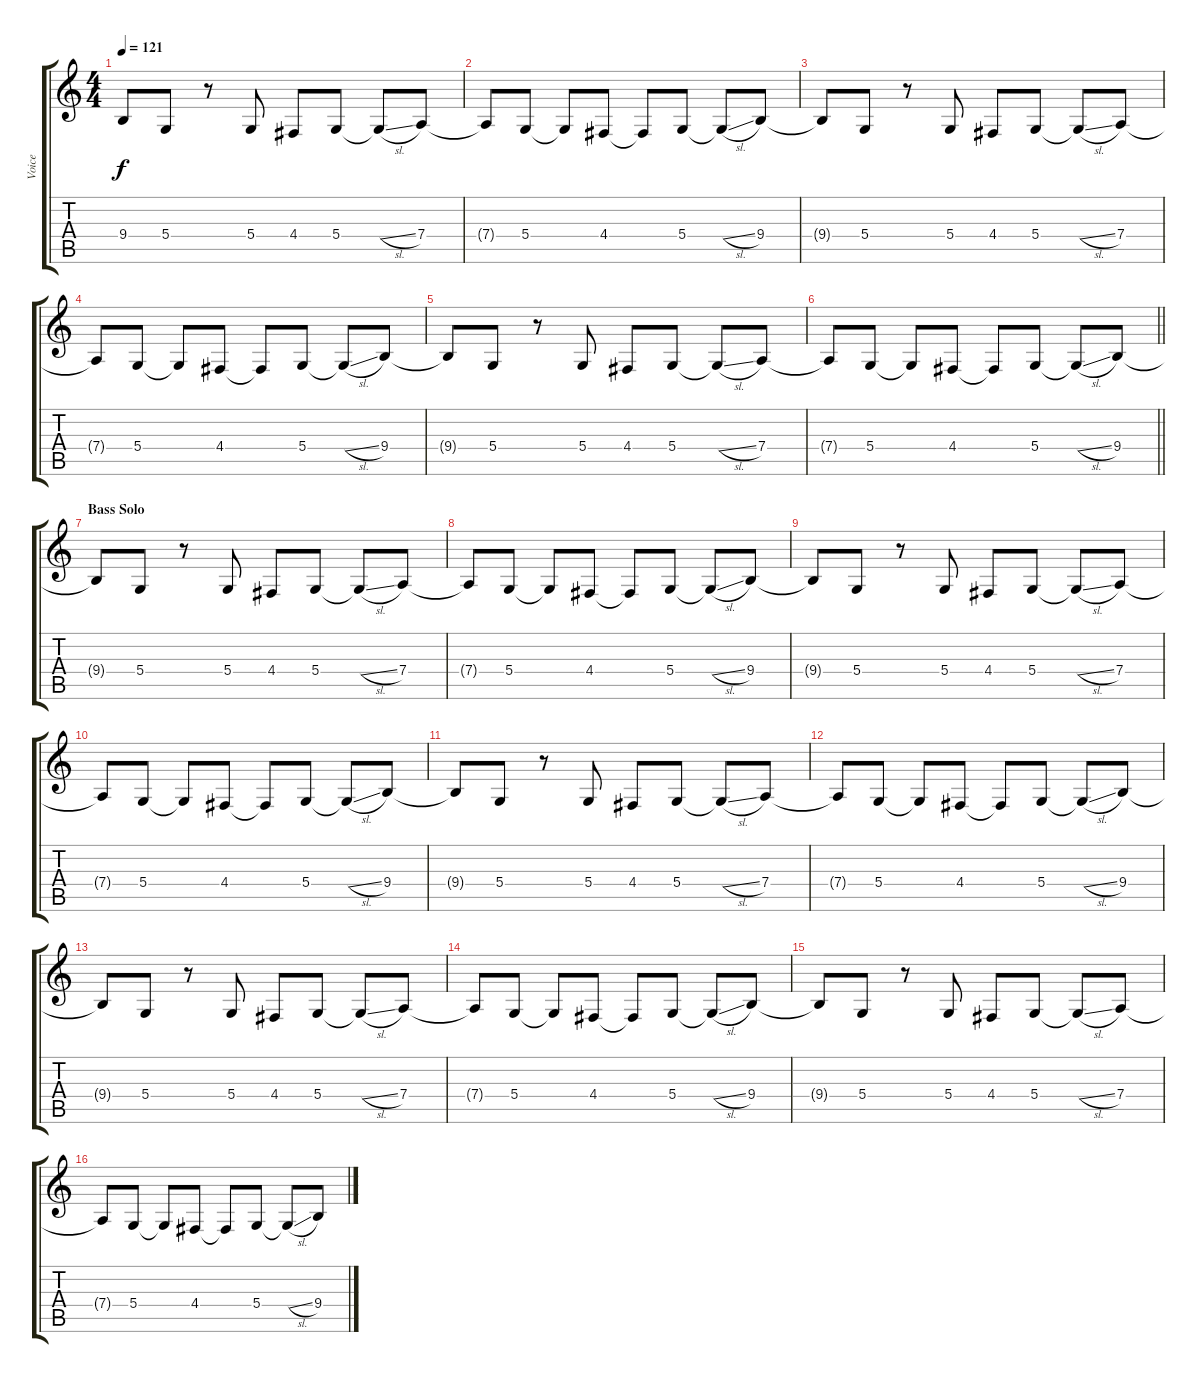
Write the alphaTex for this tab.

\track ("Voice" "Voice") {instrument lead1square}
\staff {score tabs}
\tuning (E4 B3 G3 D3 A2 E2) {hide}
\ts (4 4)
\tempo 121
\clef g2
\ks c
9.4{t}.8{dy f} 5.4.8 r.8 5.4.8 4.4.8 5.4.8 5.4{sl t}.8 7.4.8 |
7.4{t}.8 5.4.8 5.4{t}.8 4.4.8 4.4{t}.8 5.4.8 5.4{sl t}.8 9.4.8 |
9.4{t}.8 5.4.8 r.8 5.4.8 4.4.8 5.4.8 5.4{sl t}.8 7.4.8 |
7.4{t}.8 5.4.8 5.4{t}.8 4.4.8 4.4{t}.8 5.4.8 5.4{sl t}.8 9.4.8 |
9.4{t}.8 5.4.8 r.8 5.4.8 4.4.8 5.4.8 5.4{sl t}.8 7.4.8 |
\barLineRight lightlight
7.4{t}.8 5.4.8 5.4{t}.8 4.4.8 4.4{t}.8 5.4.8 5.4{sl t}.8 9.4.8 |
\section ("" "Bass Solo")
9.4{t}.8 5.4.8 r.8 5.4.8 4.4.8 5.4.8 5.4{sl t}.8 7.4.8 |
7.4{t}.8 5.4.8 5.4{t}.8 4.4.8 4.4{t}.8 5.4.8 5.4{sl t}.8 9.4.8 |
9.4{t}.8 5.4.8 r.8 5.4.8 4.4.8 5.4.8 5.4{sl t}.8 7.4.8 |
7.4{t}.8 5.4.8 5.4{t}.8 4.4.8 4.4{t}.8 5.4.8 5.4{sl t}.8 9.4.8 |
9.4{t}.8 5.4.8 r.8 5.4.8 4.4.8 5.4.8 5.4{sl t}.8 7.4.8 |
7.4{t}.8 5.4.8 5.4{t}.8 4.4.8 4.4{t}.8 5.4.8 5.4{sl t}.8 9.4.8 |
9.4{t}.8 5.4.8 r.8 5.4.8 4.4.8 5.4.8 5.4{sl t}.8 7.4.8 |
7.4{t}.8 5.4.8 5.4{t}.8 4.4.8 4.4{t}.8 5.4.8 5.4{sl t}.8 9.4.8 |
9.4{t}.8 5.4.8 r.8 5.4.8 4.4.8 5.4.8 5.4{sl t}.8 7.4.8 |
7.4{t}.8 5.4.8 5.4{t}.8 4.4.8 4.4{t}.8 5.4.8 5.4{sl t}.8 9.4.8
